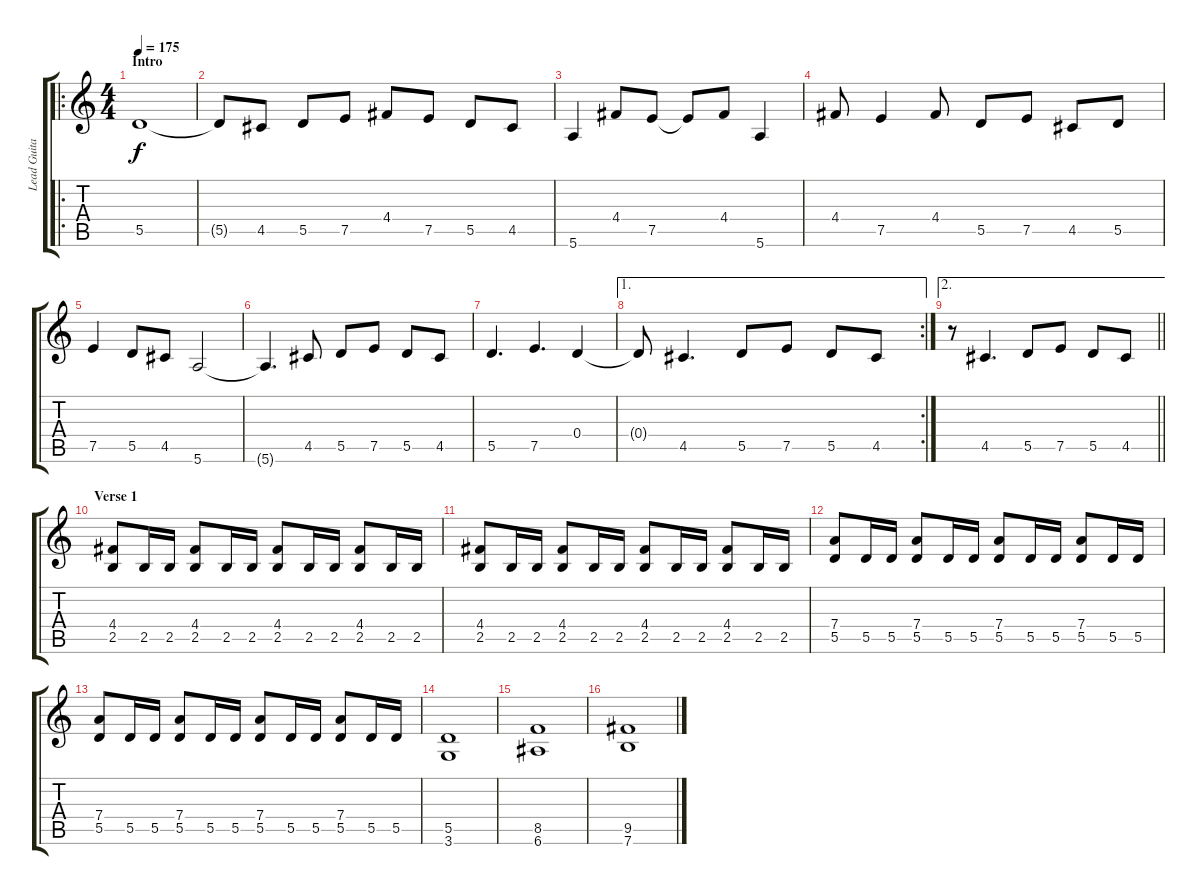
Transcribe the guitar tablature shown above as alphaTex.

\track ("Lead Guitar" "Lead Guita") {instrument distortionguitar}
\staff {score tabs}
\tuning (E4 B3 G3 D3 A2 E2) {hide}
\ro
\ts (4 4)
\section ("" "Intro")
\tempo 175
\clef g2
\ks c
5.5.1{dy f instrument distortionguitar} |
5.5{t}.8 4.5.8 5.5.8 7.5.8 4.4.8 7.5.8 5.5.8 4.5.8 |
5.6.4 4.4.8 7.5.8 7.5{t}.8 4.4.8 5.6.4 |
4.4.8 7.5.4 4.4.8 5.5.8 7.5.8 4.5.8 5.5.8 |
7.5.4 5.5.8 4.5.8 5.6.2 |
5.6{t}.4{d} 4.5.8 5.5.8 7.5.8 5.5.8 4.5.8 |
5.5.4{d} 7.5.4{d} 0.4.4 |
\ae 1
\rc 2
0.4{t}.8 4.5.4{d} 5.5.8 7.5.8 5.5.8 4.5.8 |
\ae 2
\barLineRight lightlight
r.8 4.5.4{d} 5.5.8 7.5.8 5.5.8 4.5.8 |
\section ("" "Verse 1")
(4.4 2.5).8 2.5.16 2.5.16 (4.4 2.5).8 2.5.16 2.5.16 (4.4 2.5).8 2.5.16 2.5.16 (4.4 2.5).8 2.5.16 2.5.16 |
(4.4 2.5).8 2.5.16 2.5.16 (4.4 2.5).8 2.5.16 2.5.16 (4.4 2.5).8 2.5.16 2.5.16 (4.4 2.5).8 2.5.16 2.5.16 |
(7.4 5.5).8 5.5.16 5.5.16 (7.4 5.5).8 5.5.16 5.5.16 (7.4 5.5).8 5.5.16 5.5.16 (7.4 5.5).8 5.5.16 5.5.16 |
(7.4 5.5).8 5.5.16 5.5.16 (7.4 5.5).8 5.5.16 5.5.16 (7.4 5.5).8 5.5.16 5.5.16 (7.4 5.5).8 5.5.16 5.5.16 |
(5.5 3.6).1 |
(8.5 6.6).1 |
(9.5 7.6).1
